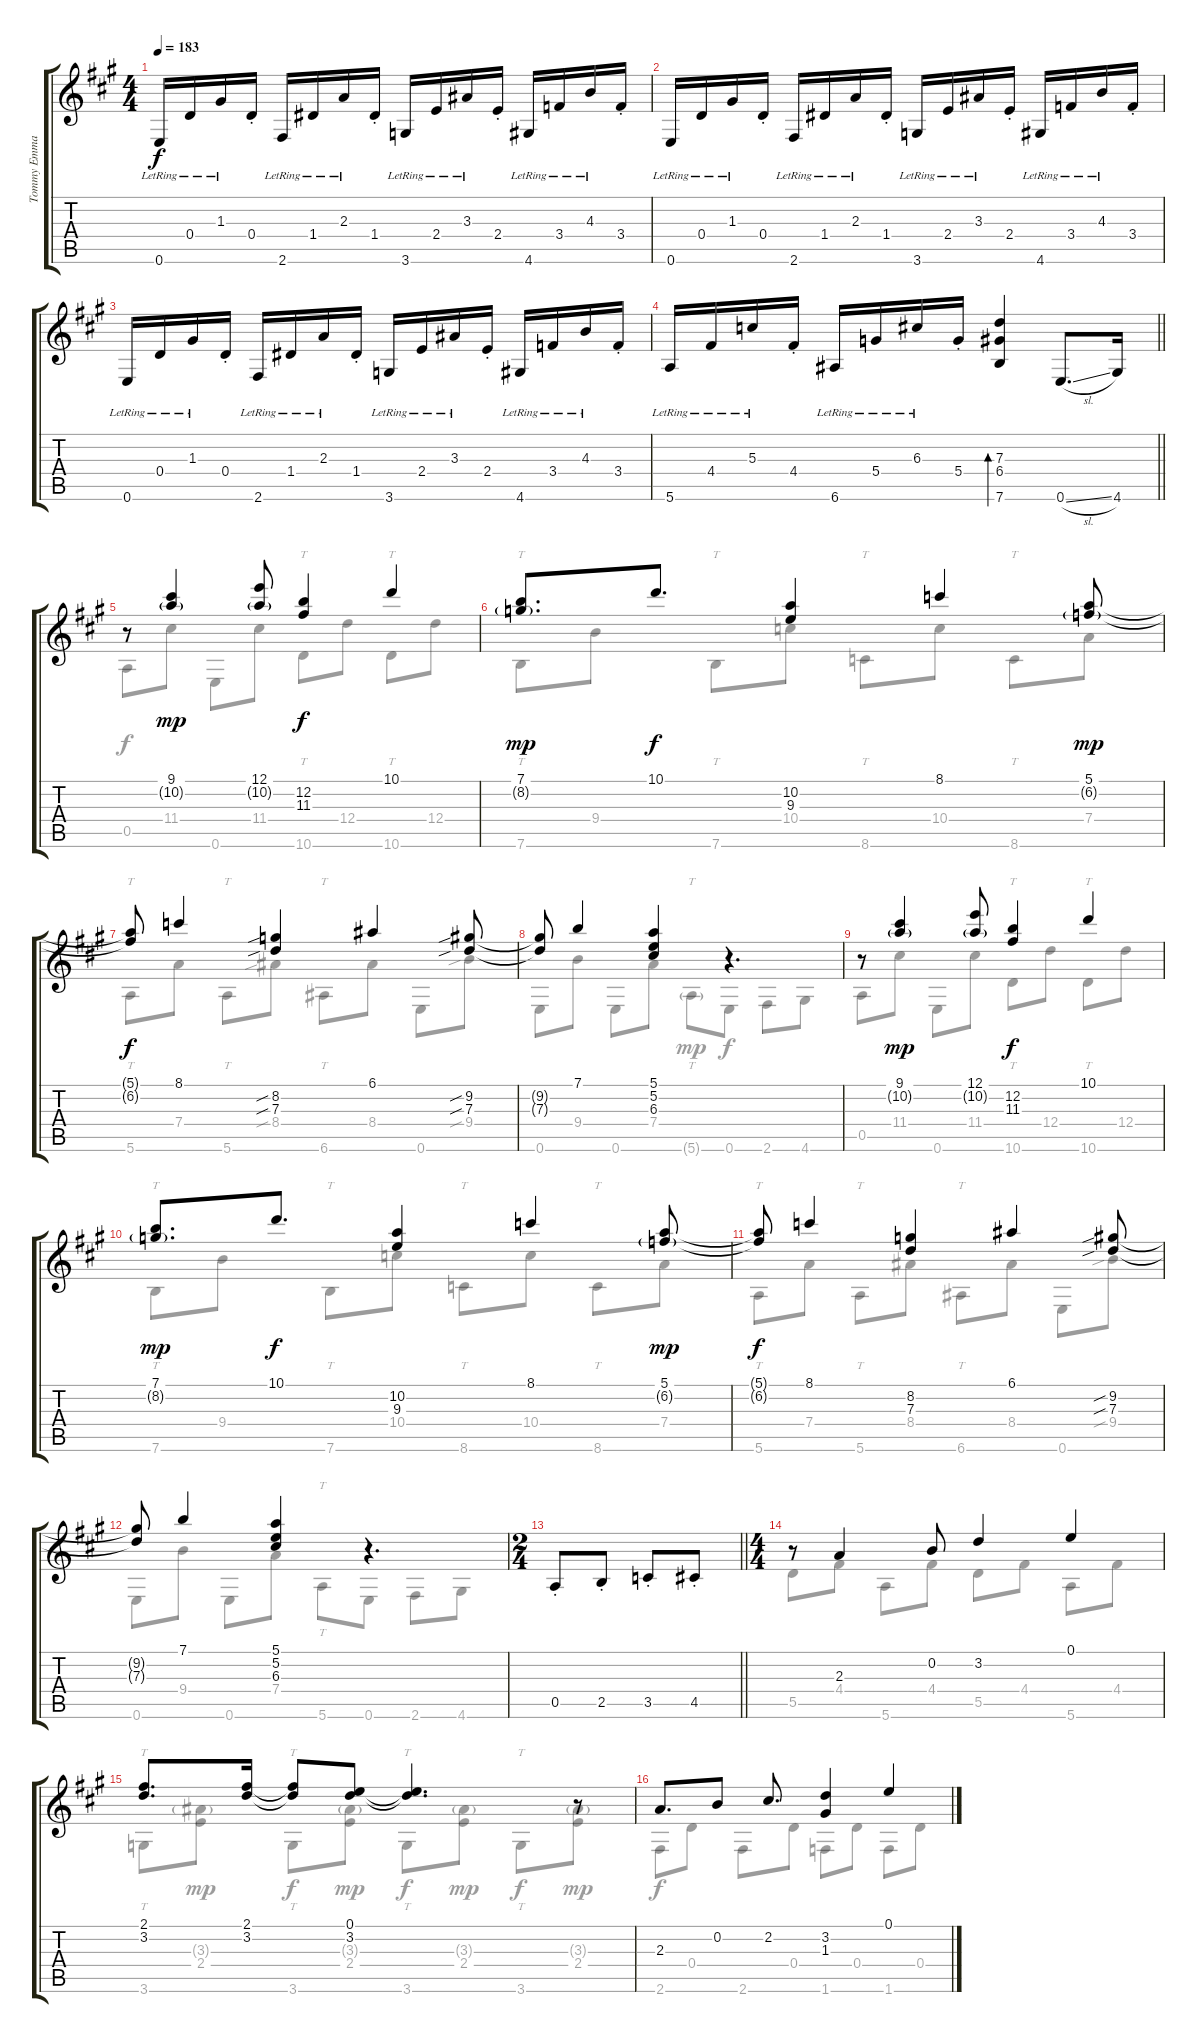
\track ("Tommy Emmanuel" "Tommy Emma") {instrument acousticguitarsteel}
\staff {score tabs}
\tuning (E4 B3 G3 D3 A2 E2) {hide}
\voice
\ts (4 4)
\tempo 183
\clef g2
\ks a
0.6{lr}.16{dy f instrument acousticguitarsteel} 0.4{lr}.16 1.3{lr}.16 0.4{st}.16 2.6{lr}.16 1.4{lr}.16 2.3{lr}.16 1.4{st}.16 3.6{lr}.16 2.4{lr}.16 3.3{lr}.16 2.4{st}.16 4.6{lr}.16 3.4{lr}.16 4.3{lr}.16 3.4{st}.16 |
0.6{lr}.16 0.4{lr}.16 1.3{lr}.16 0.4{st}.16 2.6{lr}.16 1.4{lr}.16 2.3{lr}.16 1.4{st}.16 3.6{lr}.16 2.4{lr}.16 3.3{lr}.16 2.4{st}.16 4.6{lr}.16 3.4{lr}.16 4.3{lr}.16 3.4{st}.16 |
0.6{lr}.16 0.4{lr}.16 1.3{lr}.16 0.4{st}.16 2.6{lr}.16 1.4{lr}.16 2.3{lr}.16 1.4{st}.16 3.6{lr}.16 2.4{lr}.16 3.3{lr}.16 2.4{st}.16 4.6{lr}.16 3.4{lr}.16 4.3{lr}.16 3.4{st}.16 |
\barLineRight lightlight
5.6{lr}.16 4.4{lr}.16 5.3{lr}.16 4.4{st}.16 6.6{lr}.16 5.4{lr}.16 6.3{lr}.16 5.4{st}.16 (7.3 6.4 7.6).4{bd 30} 0.6{sl}.8{d} 4.6.16 |
r.8 (9.1 10.2{g}).4{dy mp} (12.1 10.2{g}).8 (12.2 11.3).4{dy f} 10.1.4 |
(7.1 8.2{g}).8{d dy mp} 10.1.8{d dy f} (10.2 9.3).4 8.1.4 (5.1 6.2{g}).8{dy mp} |
(5.1{t} 6.2{t}).8{dy f} 8.1.4 (8.2{sib} 7.3{sib}).4 6.1.4 (9.2{sib} 7.3{sib}).8 |
(9.2{t} 7.3{t}).8 7.1.4 (5.1 5.2 6.3).4 r.4{d} |
r.8 (9.1 10.2{g}).4{dy mp} (12.1 10.2{g}).8 (12.2 11.3).4{dy f} 10.1.4 |
(7.1 8.2{g}).8{d dy mp} 10.1.8{d dy f} (10.2 9.3).4 8.1.4 (5.1 6.2{g}).8{dy mp} |
(5.1{t} 6.2{t}).8{dy f} 8.1.4 (8.2 7.3).4 6.1.4 (9.2{sib} 7.3{sib}).8 |
(9.2{t} 7.3{t}).8 7.1.4 (5.1 5.2 6.3).4 r.4{d} |
\ts (2 4)
\barLineRight lightlight
0.5{st}.8 2.5{st}.8 3.5{st}.8 4.5{st}.8 |
\ts (4 4)
r.8 2.3.4 0.2.8 3.2.4 0.1.4 |
(2.1 3.2).8{d} (2.1 3.2).16 (2.1{t} 3.2{t}).8 (0.1 3.2).8 (0.1{t} 3.2{t}).4{d} r.8 |
2.3.8{d} 0.2.8 2.2.8{d} (3.2 1.3).4 0.1.4
\voice
\clef g2
\ottava regular
\simile none
\ks a
|
|
|
\barLineRight lightlight
|
0.5.8 11.4.8 0.6.8 11.4.8 10.6.8{tt} 12.4.8 10.6.8{tt} 12.4.8 |
7.6.8{tt} 9.4.8 7.6.8{tt} 10.4.8 8.6.8{tt} 10.4.8 8.6.8{tt} 7.4.8 |
5.6.8{tt} 7.4.8 5.6.8{tt} 8.4{sib}.8 6.6.8{tt} 8.4.8 0.6.8 9.4{sib}.8 |
0.6.8 9.4.8 0.6.8 7.4.8 5.6{g}.8{tt dy mp} 0.6.8{dy f} 2.6.8 4.6.8 |
0.5.8 11.4.8 0.6.8 11.4.8 10.6.8{tt} 12.4.8 10.6.8{tt} 12.4.8 |
7.6.8{tt} 9.4.8 7.6.8{tt} 10.4.8 8.6.8{tt} 10.4.8 8.6.8{tt} 7.4.8 |
5.6.8{tt} 7.4.8 5.6.8{tt} 8.4.8 6.6.8{tt} 8.4.8 0.6.8 9.4{sib}.8 |
0.6.8 9.4.8 0.6.8 7.4.8 5.6.8{tt} 0.6.8 2.6.8 4.6.8 |
\barLineRight lightlight
|
5.5.8 4.4.8 5.6.8 4.4.8 5.5.8 4.4.8 5.6.8 4.4.8 |
3.6.8{tt} (3.3{g} 2.4).8{dy mp} 3.6.8{tt dy f} (3.3{g} 2.4).8{dy mp} 3.6.8{tt dy f} (3.3{g} 2.4).8{dy mp} 3.6.8{tt dy f} (3.3{g} 2.4).8{dy mp} |
2.6.8{dy f} 0.4.8 2.6.8 0.4.8 1.6.8 0.4.8 1.6.8 0.4.8
